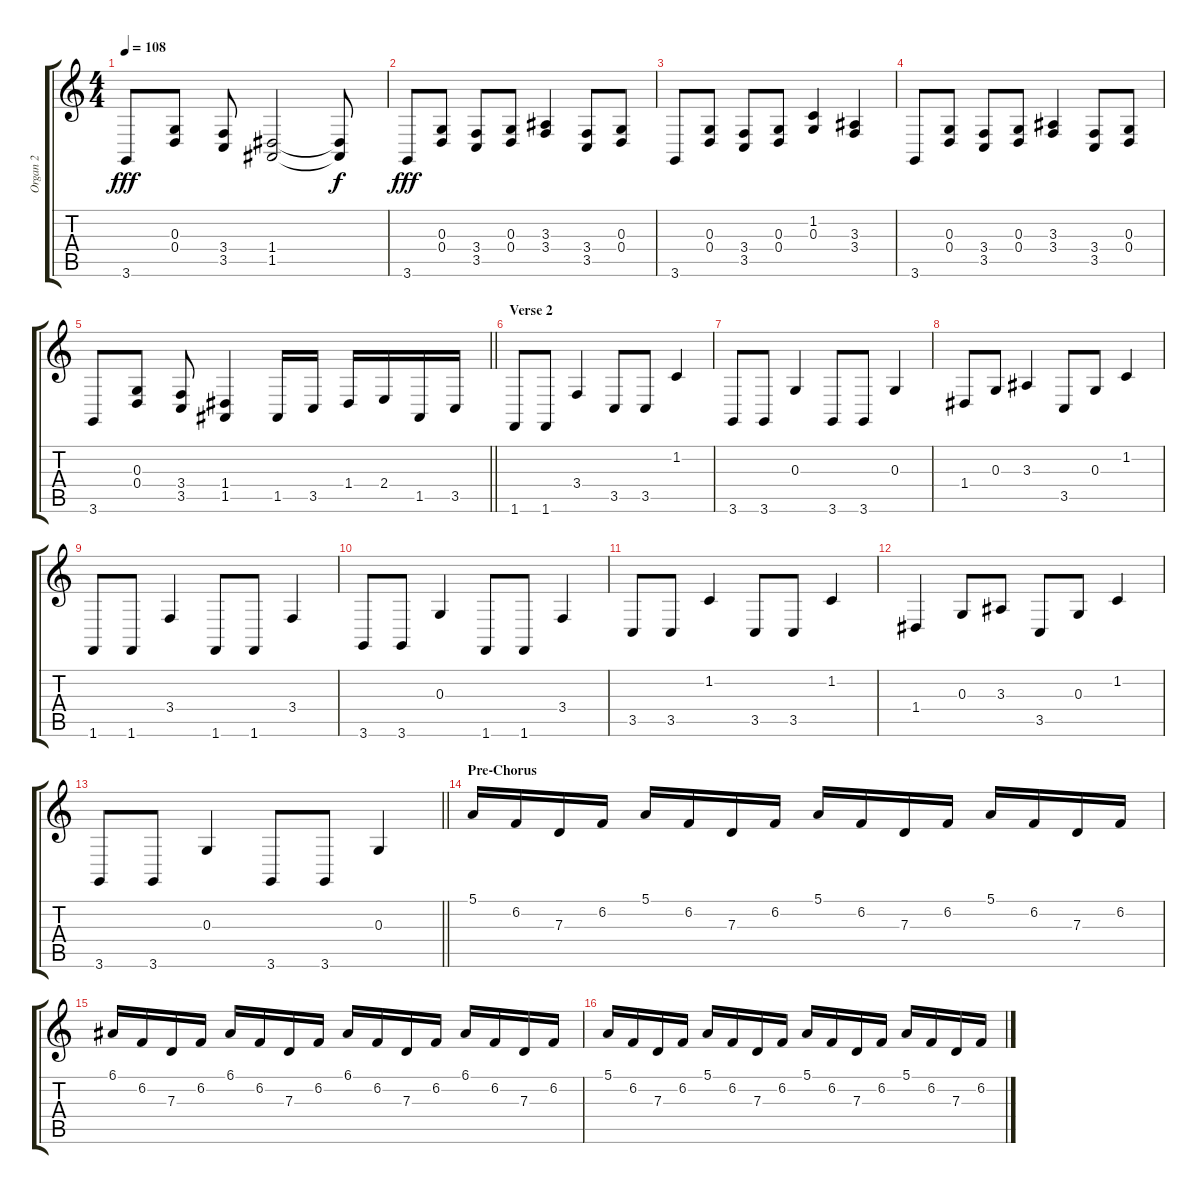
\track ("Organ 2" "Organ 2") {instrument churchorgan}
\staff {score tabs}
\tuning (E4 B3 G3 D3 A2 E2) {hide}
\ts (4 4)
\tempo 108
\clef g2
\ks c
3.6.8{dy fff} (0.3 0.4).8 (3.4 3.5).8 (1.4 1.5).2 (1.4{t} 1.5{t}).8{dy f} |
3.6.8{dy fff} (0.3 0.4).8 (3.4 3.5).8 (0.3 0.4).8 (3.3 3.4).4 (3.4 3.5).8 (0.3 0.4).8 |
3.6.8 (0.3 0.4).8 (3.4 3.5).8 (0.3 0.4).8 (1.2 0.3).4 (3.3 3.4).4 |
3.6.8 (0.3 0.4).8 (3.4 3.5).8 (0.3 0.4).8 (3.3 3.4).4 (3.4 3.5).8 (0.3 0.4).8 |
\barLineRight lightlight
3.6.8 (0.3 0.4).8 (3.4 3.5).8 (1.4 1.5).4 1.5.16 3.5.16 1.4.16 2.4.16 1.5.16 3.5.16 |
\section ("" "Verse 2")
1.6.8 1.6.8 3.4.4 3.5.8 3.5.8 1.2.4 |
3.6.8 3.6.8 0.3.4 3.6.8 3.6.8 0.3.4 |
1.4.8 0.3.8 3.3.4 3.5.8 0.3.8 1.2.4 |
1.6.8 1.6.8 3.4.4 1.6.8 1.6.8 3.4.4 |
3.6.8 3.6.8 0.3.4 1.6.8 1.6.8 3.4.4 |
3.5.8 3.5.8 1.2.4 3.5.8 3.5.8 1.2.4 |
1.4.4 0.3.8 3.3.8 3.5.8 0.3.8 1.2.4 |
\barLineRight lightlight
3.6.8 3.6.8 0.3.4 3.6.8 3.6.8 0.3.4 |
\section ("" "Pre-Chorus")
5.1.16 6.2.16 7.3.16 6.2.16 5.1.16 6.2.16 7.3.16 6.2.16 5.1.16 6.2.16 7.3.16 6.2.16 5.1.16 6.2.16 7.3.16 6.2.16 |
6.1.16 6.2.16 7.3.16 6.2.16 6.1.16 6.2.16 7.3.16 6.2.16 6.1.16 6.2.16 7.3.16 6.2.16 6.1.16 6.2.16 7.3.16 6.2.16 |
5.1.16 6.2.16 7.3.16 6.2.16 5.1.16 6.2.16 7.3.16 6.2.16 5.1.16 6.2.16 7.3.16 6.2.16 5.1.16 6.2.16 7.3.16 6.2.16
